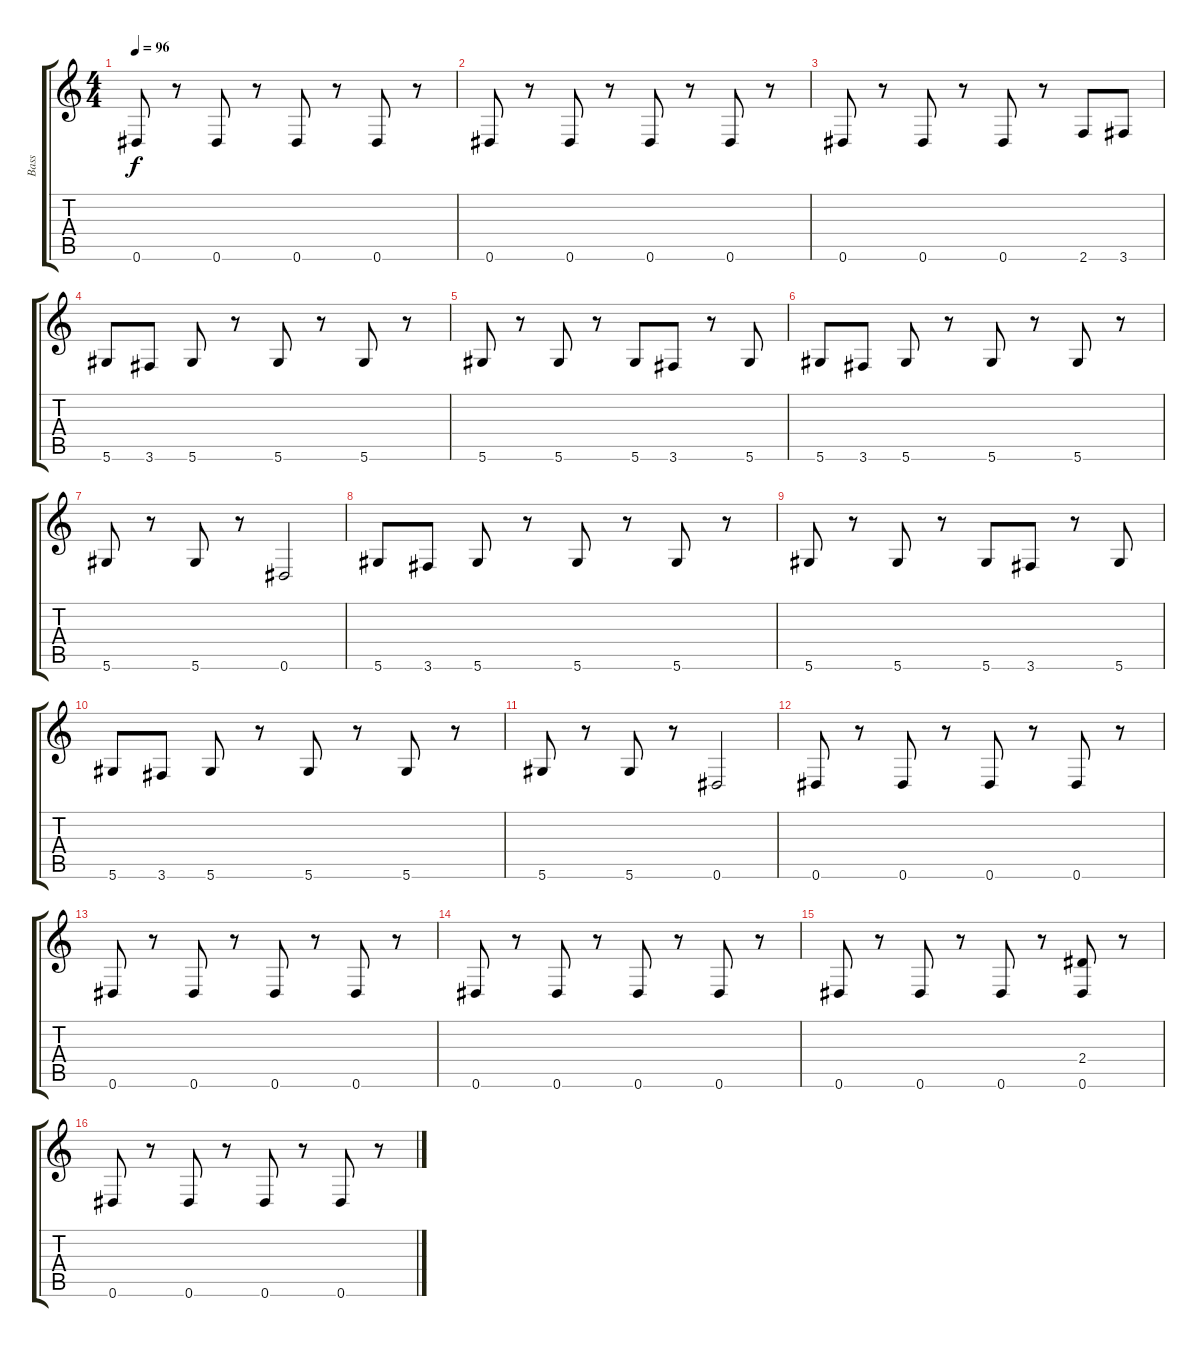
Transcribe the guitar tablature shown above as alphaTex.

\track ("Bass" "Bass") {instrument electricbassfinger}
\staff {score tabs}
\tuning (Eb4 Bb3 Gb3 Db3 Ab2 Eb2) {hide}
\ts (4 4)
\tempo 96
\clef g2
\ks c
0.6.8{dy f} r.8 0.6.8 r.8 0.6.8 r.8 0.6.8 r.8 |
0.6.8 r.8 0.6.8 r.8 0.6.8 r.8 0.6.8 r.8 |
0.6.8 r.8 0.6.8 r.8 0.6.8 r.8 2.6.8 3.6.8 |
5.6.8 3.6.8 5.6.8 r.8 5.6.8 r.8 5.6.8 r.8 |
5.6.8 r.8 5.6.8 r.8 5.6.8 3.6.8 r.8 5.6.8 |
5.6.8 3.6.8 5.6.8 r.8 5.6.8 r.8 5.6.8 r.8 |
5.6.8 r.8 5.6.8 r.8 0.6.2 |
5.6.8 3.6.8 5.6.8 r.8 5.6.8 r.8 5.6.8 r.8 |
5.6.8 r.8 5.6.8 r.8 5.6.8 3.6.8 r.8 5.6.8 |
5.6.8 3.6.8 5.6.8 r.8 5.6.8 r.8 5.6.8 r.8 |
5.6.8 r.8 5.6.8 r.8 0.6.2 |
0.6.8 r.8 0.6.8 r.8 0.6.8 r.8 0.6.8 r.8 |
0.6.8 r.8 0.6.8 r.8 0.6.8 r.8 0.6.8 r.8 |
0.6.8 r.8 0.6.8 r.8 0.6.8 r.8 0.6.8 r.8 |
0.6.8 r.8 0.6.8 r.8 0.6.8 r.8 (2.4 0.6).8 r.8 |
0.6.8 r.8 0.6.8 r.8 0.6.8 r.8 0.6.8 r.8
